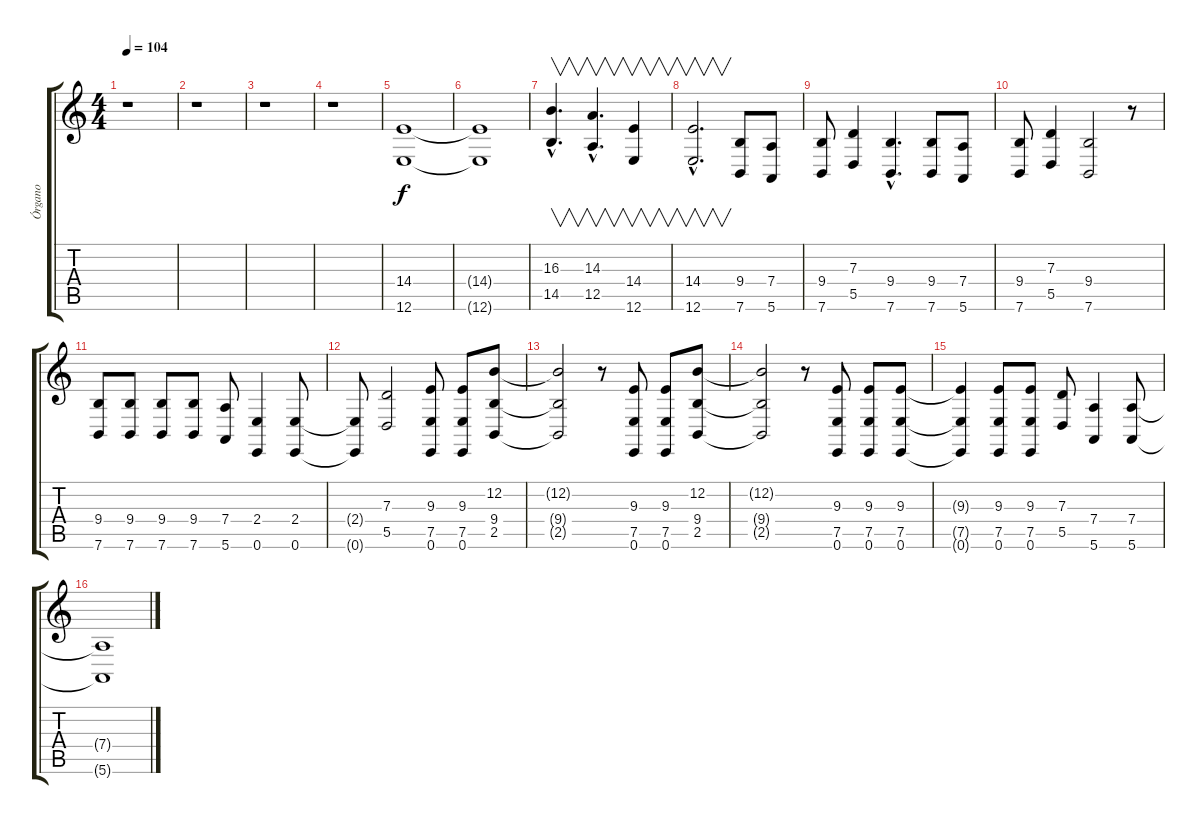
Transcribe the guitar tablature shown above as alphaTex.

\track ("Órgano" "Órgano") {instrument drawbarorgan}
\staff {score tabs}
\tuning (E4 B3 G3 D3 A2 E2) {hide}
\ts (4 4)
\tempo 104
\clef g2
\ks c
r.1{dy f instrument drawbarorgan} |
r.1 |
r.1 |
r.1 |
(14.4 12.6).1{volume 8} |
(14.4{t} 12.6{t}).1 |
(16.3{hac} 14.5{hac}).4{v d} (14.3{hac} 12.5{hac}).4{v d} (14.4 12.6).4{v} |
(14.4{hac} 12.6{hac}).2{v d} (9.4 7.6).8{volume 14 instrument choiraahs} (7.4 5.6).8 |
(9.4 7.6).8 (7.3 5.5).4 (9.4{hac} 7.6{hac}).4{d} (9.4 7.6).8 (7.4 5.6).8 |
(9.4 7.6).8 (7.3 5.5).4 (9.4 7.6).2 r.8 |
(9.4 7.6).8 (9.4 7.6).8 (9.4 7.6).8 (9.4 7.6).8 (7.4 5.6).8 (2.4 0.6).4 (2.4 0.6).8 |
(2.4{t} 0.6{t}).8 (7.3 5.5).2 (9.3 7.5 0.6).8 (9.3 7.5 0.6).8 (12.2 9.4 2.5).8 |
(12.2{t} 9.4{t} 2.5{t}).2 r.8 (9.3 7.5 0.6).8 (9.3 7.5 0.6).8 (12.2 9.4 2.5).8 |
(12.2{t} 9.4{t} 2.5{t}).2 r.8 (9.3 7.5 0.6).8 (9.3 7.5 0.6).8 (9.3 7.5 0.6).8 |
(9.3{t} 7.5{t} 0.6{t}).4 (9.3 7.5 0.6).8 (9.3 7.5 0.6).8 (7.3 5.5).8 (7.4 5.6).4 (7.4 5.6).8 |
(7.4{t} 5.6{t}).1
